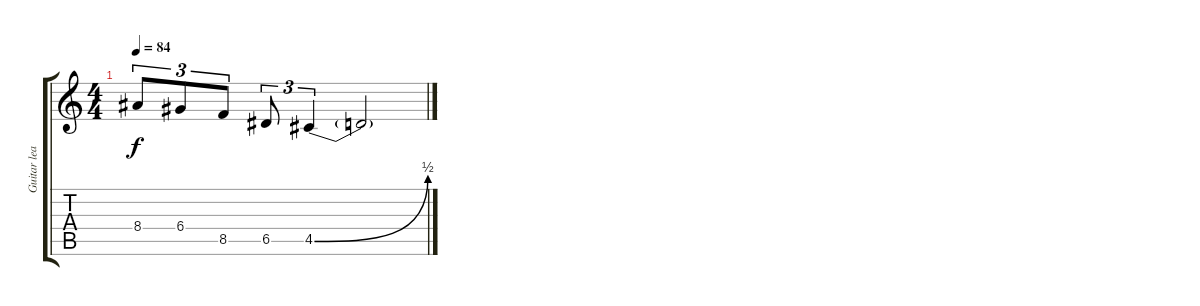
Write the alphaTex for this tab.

\track ("Guitar lead" "Guitar lea") {instrument distortionguitar}
\staff {score tabs}
\tuning (E4 B3 G3 D3 A2 E2) {hide}
\ts (4 4)
\tempo 84
\clef g2
\ks c
8.4.8{tu (3 2) dy f} 6.4.8{tu (3 2)} 8.5.8{tu (3 2)} 6.5.8{tu (3 2)} 4.5{be (bend 0 0 60 2)}.4{tu (3 2)} 4.5{t}.2
